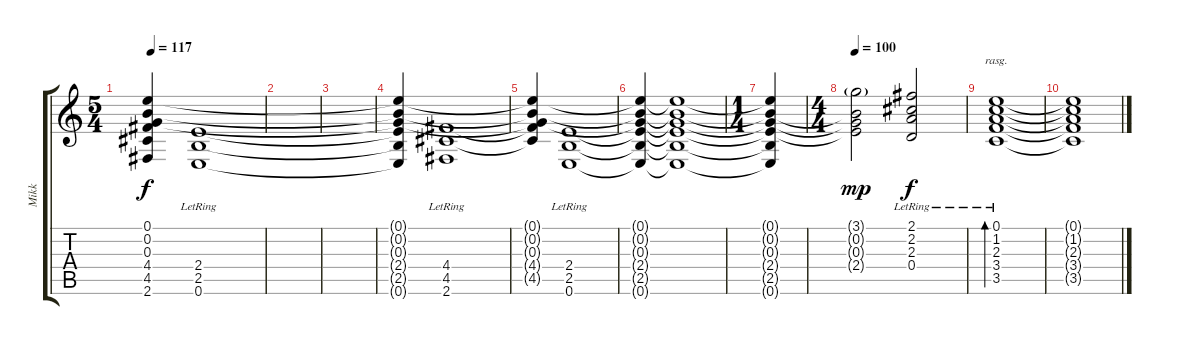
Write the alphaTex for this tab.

\track ("Mikk" "Mikk") {instrument electricguitarjazz}
\staff {score tabs}
\tuning (E4 B3 G3 D3 A2 E2) {hide}
\ts (5 4)
\tempo 117
\clef g2
\ks c
(0.1{t} 0.2{t} 0.3{t} 4.4{t} 4.5{t} 2.6{t}).4{dy f} (2.4{lr} 2.5{lr} 0.6{lr}).1 |
|
|
(0.1{t} 0.2{t} 0.3{t} 2.4{t} 2.5{t} 0.6{t}).4 (4.4{lr} 4.5{lr} 2.6).1 |
(0.1{t} 0.2{t} 0.3{t} 4.4{t} 4.5{t}).4 (2.4{lr} 2.5{lr} 0.6{lr}).1 |
(0.1{t} 0.2{t} 0.3{t} 2.4{t} 2.5{t} 0.6{t}).4 (0.1{t} 0.2{t} 0.3{t} 2.4{t} 2.5{t} 0.6{t}).1 |
\ts (1 4)
(0.1{t} 0.2{t} 0.3{t} 2.4{t} 2.5{t} 0.6{t}).4 |
\ts (4 4)
\tempo 100
(3.1{g} 0.2{t} 0.3{t} 2.4{t}).2{dy mp instrument electricguitarjazz} (2.1{lr} 2.2{lr} 2.3{lr} 0.4{lr}).2{dy f} |
(0.1{lr} 1.2{lr} 2.3{lr} 3.4{lr} 3.5{lr}).1{bd 480 rasg ii} |
(0.1{t} 1.2{t} 2.3{t} 3.4{t} 3.5{t}).1
